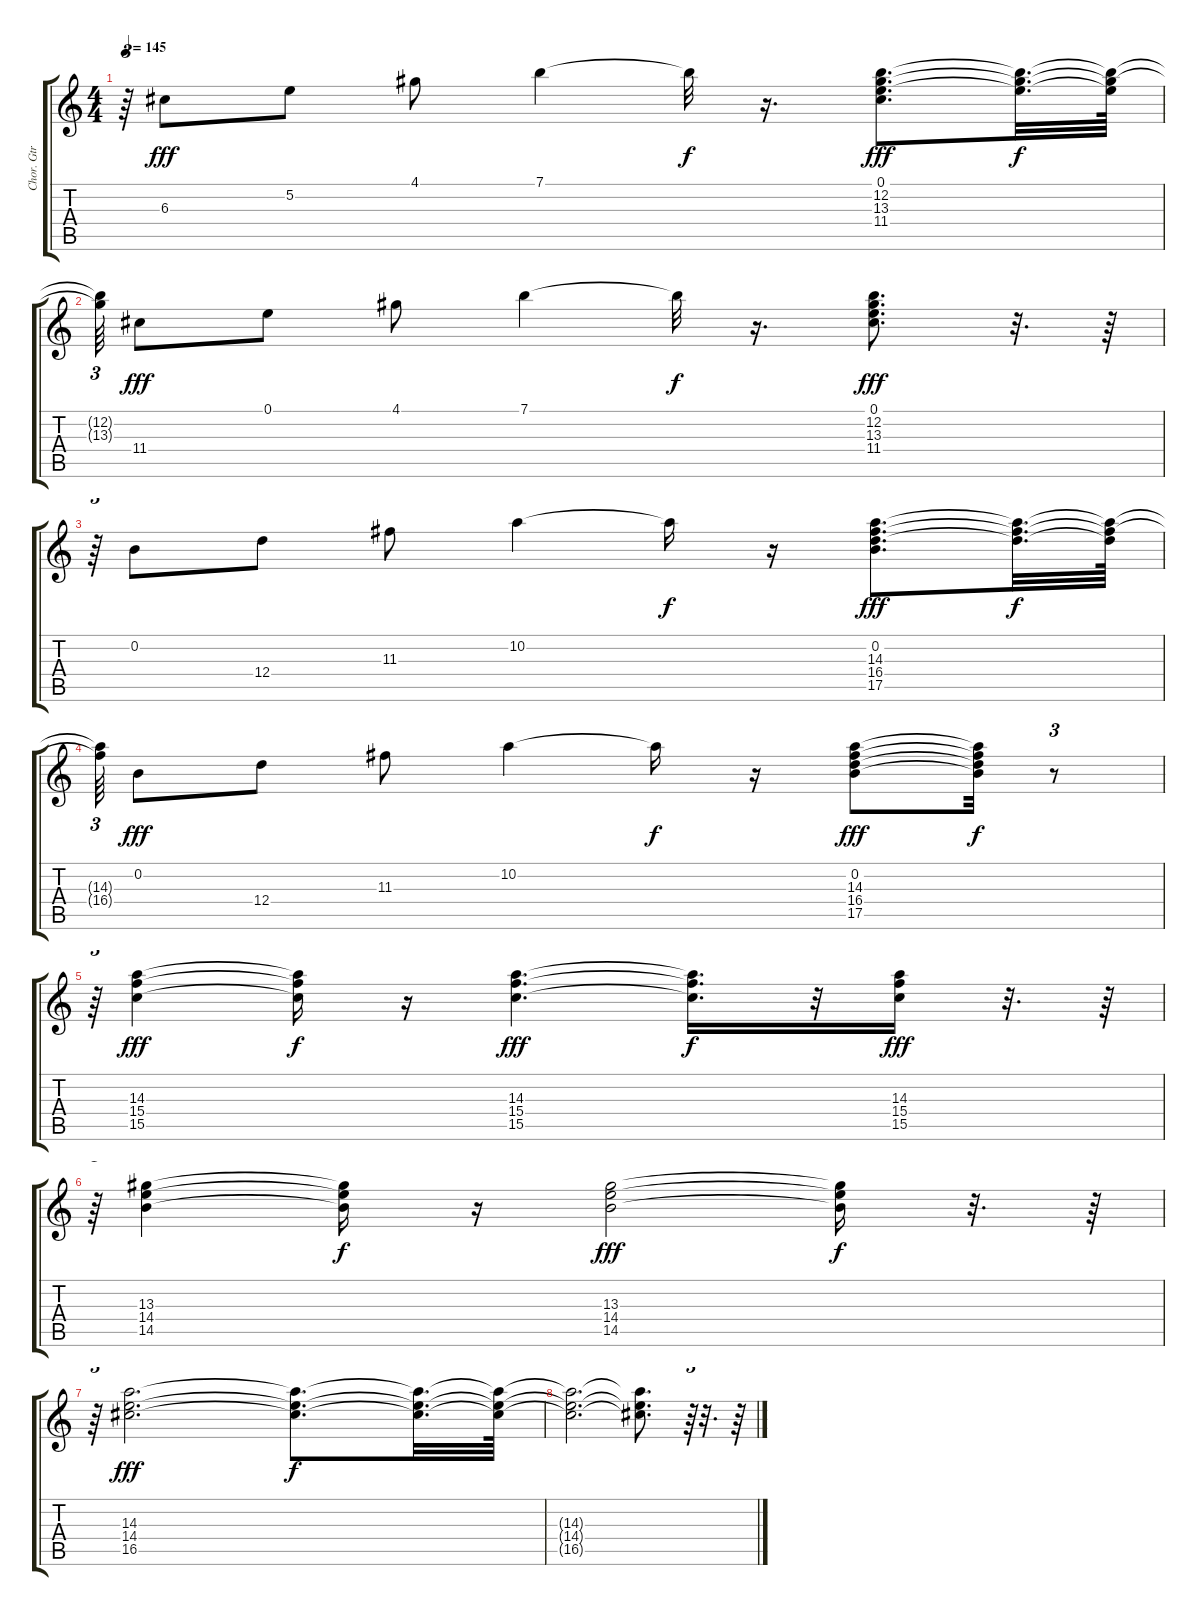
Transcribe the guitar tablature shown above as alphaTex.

\track ("Chor. Gtr" "Chor. Gtr") {instrument electricguitarclean}
\staff {score tabs}
\tuning (E4 B3 G3 D3 A2 E2) {hide}
\ts (4 4)
\tempo 145
\clef g2
\ks c
r.64{tu (3 2) dy fff} 6.3.8 5.2.8 4.1.8 7.1.4 7.1{t}.32{dy f} r.16{d} (0.1 12.2 13.3 11.4).8{d dy fff} (0.1{t} 12.2{t} 13.3{t}).32{d dy f} (0.1{t} 12.2{t} 13.3{t}).64 |
(12.2{t} 13.3{t}).64{tu (3 2)} 11.4.8{dy fff} 0.1.8 4.1.8 7.1.4 7.1{t}.32{dy f} r.16{d} (0.1 12.2 13.3 11.4).8{d dy fff} r.32{d} r.64 |
r.64{tu (3 2)} 0.2.8 12.4.8 11.3.8 10.2.4 10.2{t}.16{dy f} r.16 (0.2 14.3 16.4 17.5).8{d dy fff} (14.3{t} 16.4{t} 17.5{t}).32{d dy f} (14.3{t} 16.4{t} 17.5{t}).64 |
(14.3{t} 16.4{t}).64{tu (3 2)} 0.2.8{dy fff} 12.4.8 11.3.8 10.2.4 10.2{t}.16{dy f} r.16 (0.2 14.3 16.4 17.5).8{dy fff} (0.2{t} 14.3{t} 16.4{t} 17.5{t}).32{dy f} r.8{tu (3 2)} |
r.64{tu (3 2)} (14.3 15.4 15.5).4{dy fff} (14.3{t} 15.4{t} 15.5{t}).16{dy f} r.16 (14.3 15.4 15.5).4{d dy fff} (14.3{t} 15.4{t} 15.5{t}).16{d dy f} r.32 (14.3 15.4 15.5).16{dy fff} r.32{d} r.64 |
r.64{tu (3 2)} (13.3 14.4 14.5).4 (13.3{t} 14.4{t} 14.5{t}).16{dy f} r.16 (13.3 14.4 14.5).2{dy fff} (13.3{t} 14.4{t} 14.5{t}).16{dy f} r.32{d} r.64 |
r.64{tu (3 2)} (14.3 14.4 16.5).2{d dy fff} (14.3{t} 14.4{t} 16.5{t}).8{d dy f} (14.3{t} 14.4{t} 16.5{t}).32{d} (14.3{t} 14.4{t} 16.5{t}).64 |
(14.3{t} 14.4{t} 16.5{t}).2{d} (14.3{t} 14.4{t} 16.5{t}).8{d} r.64{tu (3 2)} r.32{d} r.64
